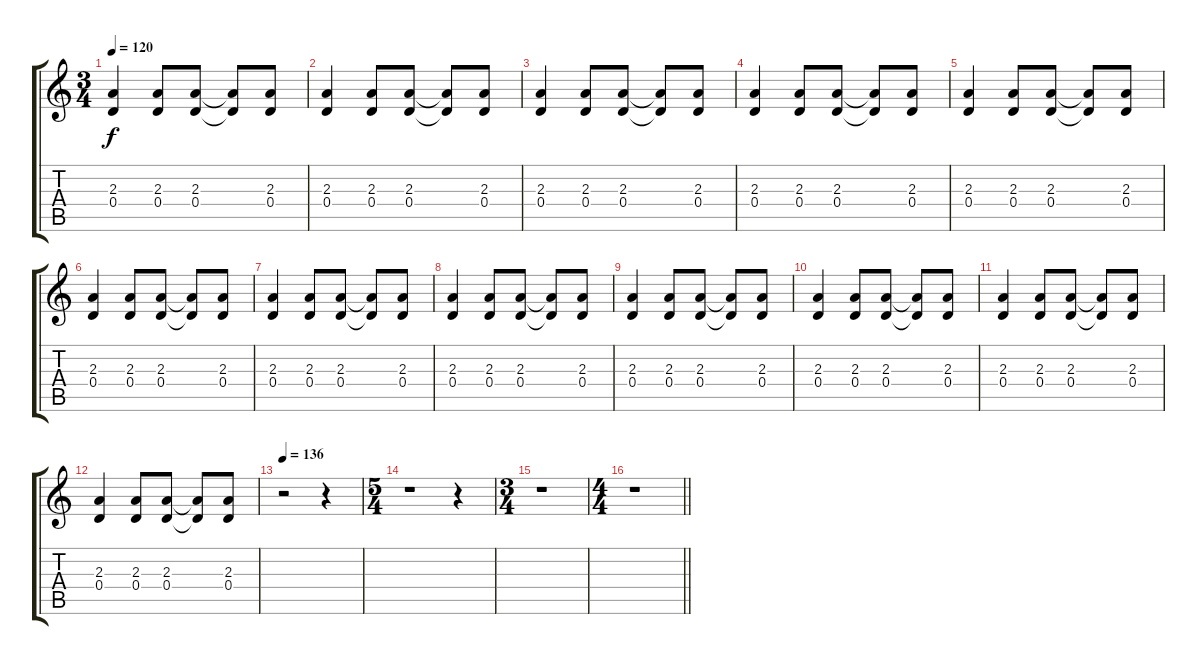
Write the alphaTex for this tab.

\track "" {instrument overdrivenguitar}
\staff {score tabs}
\tuning (E4 B3 G3 D3 A2 E2) {hide}
\ts (3 4)
\tempo 120
\clef g2
\ks c
(2.3 0.4).4{dy f} (2.3 0.4).8 (2.3 0.4).8 (2.3{t} 0.4{t}).8 (2.3 0.4).8 |
(2.3 0.4).4 (2.3 0.4).8 (2.3 0.4).8 (2.3{t} 0.4{t}).8 (2.3 0.4).8 |
(2.3 0.4).4 (2.3 0.4).8 (2.3 0.4).8 (2.3{t} 0.4{t}).8 (2.3 0.4).8 |
(2.3 0.4).4 (2.3 0.4).8 (2.3 0.4).8 (2.3{t} 0.4{t}).8 (2.3 0.4).8 |
(2.3 0.4).4 (2.3 0.4).8 (2.3 0.4).8 (2.3{t} 0.4{t}).8 (2.3 0.4).8 |
(2.3 0.4).4{volume 0} (2.3 0.4).8 (2.3 0.4).8 (2.3{t} 0.4{t}).8 (2.3 0.4).8 |
(2.3 0.4).4 (2.3 0.4).8 (2.3 0.4).8 (2.3{t} 0.4{t}).8 (2.3 0.4).8 |
(2.3 0.4).4 (2.3 0.4).8 (2.3 0.4).8 (2.3{t} 0.4{t}).8 (2.3 0.4).8 |
(2.3 0.4).4 (2.3 0.4).8 (2.3 0.4).8 (2.3{t} 0.4{t}).8 (2.3 0.4).8 |
(2.3 0.4).4 (2.3 0.4).8 (2.3 0.4).8 (2.3{t} 0.4{t}).8 (2.3 0.4).8 |
(2.3 0.4).4 (2.3 0.4).8 (2.3 0.4).8 (2.3{t} 0.4{t}).8 (2.3 0.4).8 |
(2.3 0.4).4 (2.3 0.4).8 (2.3 0.4).8 (2.3{t} 0.4{t}).8 (2.3 0.4).8 |
\tempo 136
r.2 r.4 |
\ts (5 4)
r.1 r.4 |
\ts (3 4)
r.1 |
\ts (4 4)
\barLineRight lightlight
r.1
